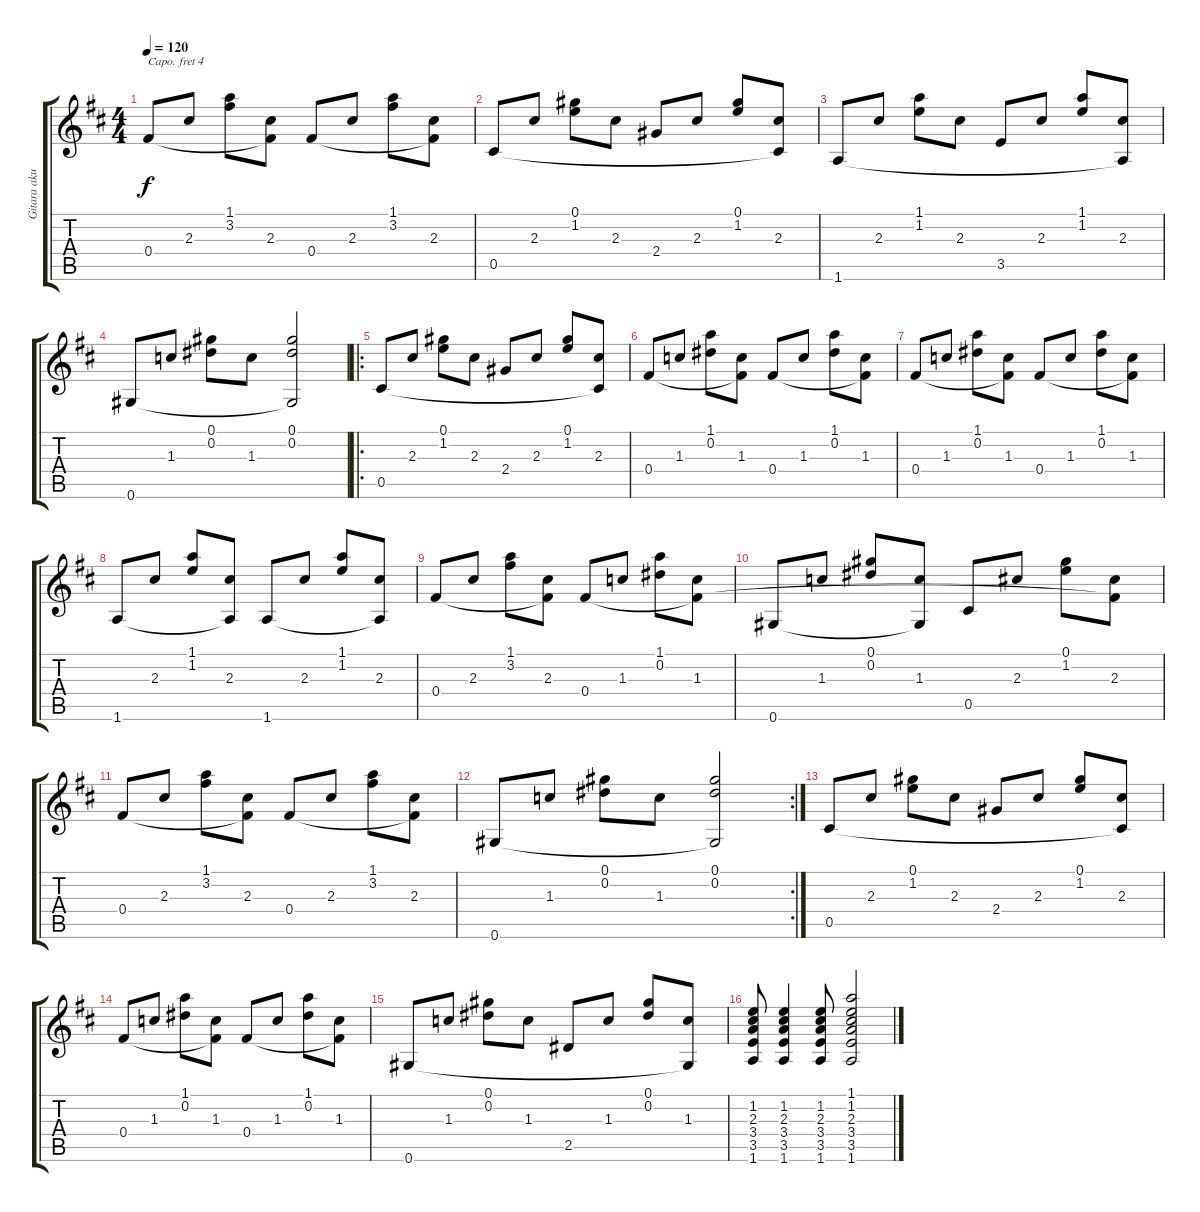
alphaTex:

\track ("Gitara akustyczna - K. Myszkowski" "Gitara aku") {instrument acousticguitarsteel}
\staff {score tabs}
\capo 4
\tuning (E4 B3 G3 D3 A2 E2) {hide}
\ts (4 4)
\tempo 120
\clef g2
\ks bminor
0.4.8{dy f} 2.3.8 (1.1 3.2).8 (2.3 0.4{t}).8 0.4.8 2.3.8 (1.1 3.2).8 (2.3 0.4{t}).8 |
0.5.8 2.3.8 (0.1 1.2).8 2.3.8 2.4.8 2.3.8 (0.1 1.2).8 (2.3 0.5{t}).8 |
1.6.8 2.3.8 (1.1 1.2).8 2.3.8 3.5.8 2.3.8 (1.1 1.2).8 (2.3 1.6{t}).8 |
0.6.8 1.3.8 (0.1 0.2).8 1.3.8 (0.1 0.2 0.6{t}).2 |
\ro
0.5.8 2.3.8 (0.1 1.2).8 2.3.8 2.4.8 2.3.8 (0.1 1.2).8 (2.3 0.5{t}).8 |
0.4.8 1.3.8 (1.1 0.2).8 (1.3 0.4{t}).8 0.4.8 1.3.8 (1.1 0.2).8 (1.3 0.4{t}).8 |
0.4.8 1.3.8 (1.1 0.2).8 (1.3 0.4{t}).8 0.4.8 1.3.8 (1.1 0.2).8 (1.3 0.4{t}).8 |
1.6.8 2.3.8 (1.1 1.2).8 (2.3 1.6{t}).8 1.6.8 2.3.8 (1.1 1.2).8 (2.3 1.6{t}).8 |
0.4.8 2.3.8 (1.1 3.2).8 (2.3 0.4{t}).8 0.4.8 1.3.8 (1.1 0.2).8 (1.3 0.4{t}).8 |
0.6.8 1.3.8 (0.1 0.2).8 (1.3 0.6{t}).8 0.5.8 2.3.8 (0.1 1.2).8 (2.3 0.4{t}).8 |
0.4.8 2.3.8 (1.1 3.2).8 (2.3 0.4{t}).8 0.4.8 2.3.8 (1.1 3.2).8 (2.3 0.4{t}).8 |
\rc 2
0.6.8 1.3.8 (0.1 0.2).8 1.3.8 (0.1 0.2 0.6{t}).2 |
0.5.8 2.3.8 (0.1 1.2).8 2.3.8 2.4.8 2.3.8 (0.1 1.2).8 (2.3 0.5{t}).8 |
0.4.8 1.3.8 (1.1 0.2).8 (1.3 0.4{t}).8 0.4.8 1.3.8 (1.1 0.2).8 (1.3 0.4{t}).8 |
0.6.8 1.3.8 (0.1 0.2).8 1.3.8 2.5.8 1.3.8 (0.1 0.2).8 (1.3 0.6{t}).8 |
(1.2 2.3 3.4 3.5 1.6).8 (1.2 2.3 3.4 3.5 1.6).4 (1.2 2.3 3.4 3.5 1.6).8 (1.1 1.2 2.3 3.4 3.5 1.6).2
